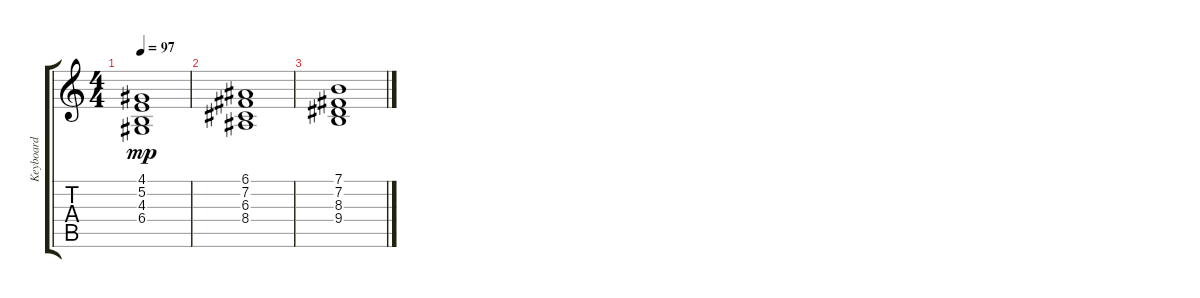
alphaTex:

\track ("Keyboard" "Keyboard") {instrument stringensemble2}
\staff {score tabs}
\tuning (E4 B3 G3 D3 A2 E2) {hide}
\ts (4 4)
\tempo 97
\clef g2
\ks c
(4.1 5.2 4.3 6.4).1{dy mp} |
(6.1 7.2 6.3 8.4).1 |
(7.1 7.2 8.3 9.4).1
